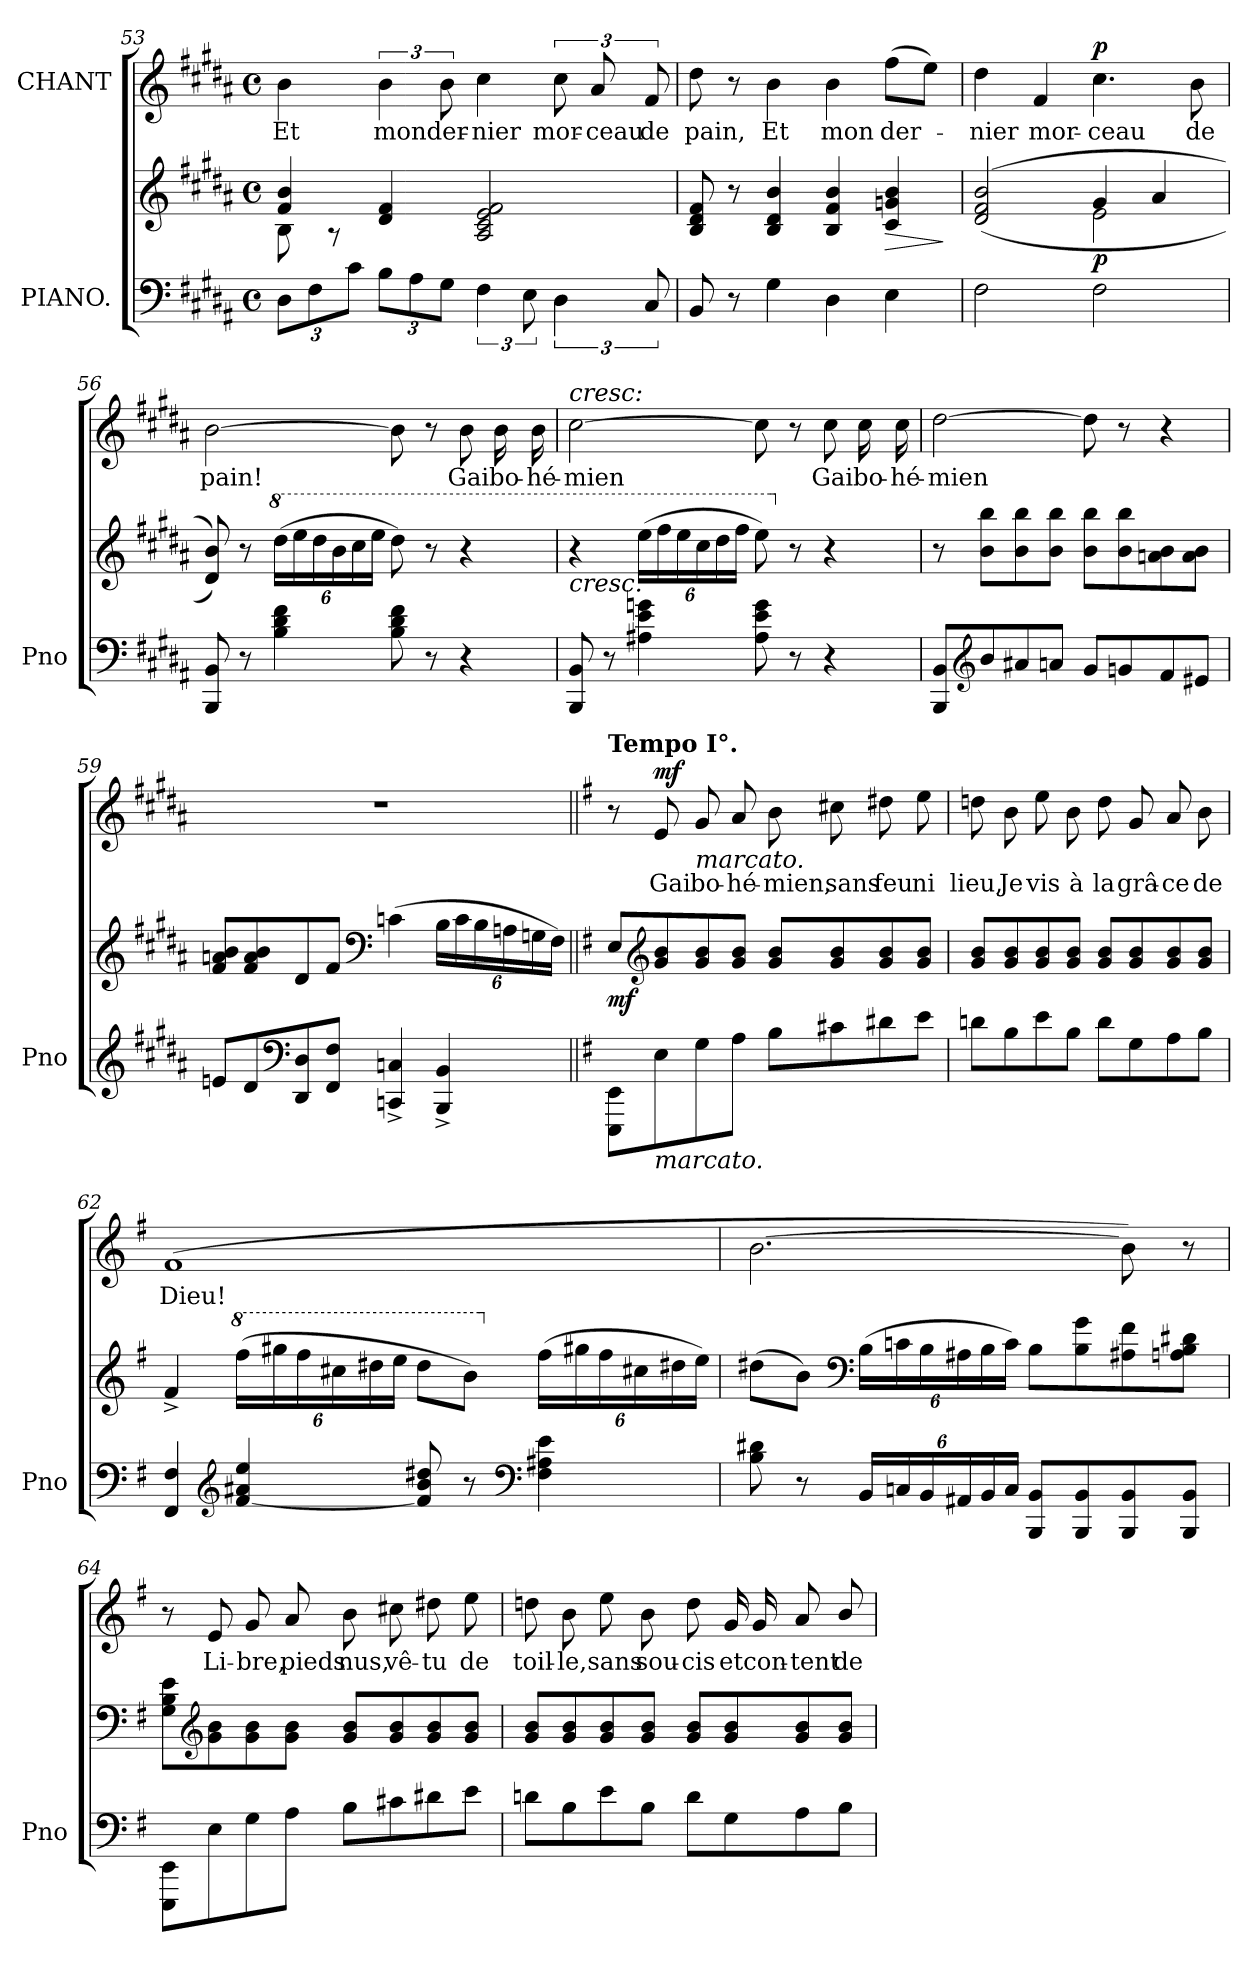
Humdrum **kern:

**kern	**kern	**dynam	**kern	**text	**dynam
*part2	*part2	*part2	*part1	*part1	*part1
*staff3	*staff2	*staff2/3	*staff1	*staff1	*staff1
*I"PIANO.	*	*	*I"CHANT	*	*
*I'Pno	*	*	*	*	*
!!LO:LB:g=z
*clefF4	*clefG2	*	*clefG2	*	*
*k[f#c#g#d#a#]	*k[f#c#g#d#a#]	*	*k[f#c#g#d#a#]	*	*
*M4/4	*M4/4	*	*M4/4	*	*
*met(c)	*met(c)	*	*met(c)	*	*
=53	=53	=53	=53	=53	=53
*	*^	*	*	*	*
!	!	!	!	!	!LO:LY:b	!
12D#\L	4f#/ 4b/	8B\	.	4b\	Et	.
12F#\	.	.	.	.	.	.
.	.	8r	.	.	.	.
12c#\J	.	.	.	.	.	.
!	!	!	!	!	!LO:LY:b	!
12B\L	4d#/ 4f#/	2.ryy	.	6b\	mon	.
12A#\	.	.	.	.	.	.
!	!	!	!	!	!LO:LY:b	!
12G#\J	.	.	.	12b\	der-	.
!	!	!	!	!	!LO:LY:b	!
6F#\	2A#/ 2c#/ 2e/ 2f#/	.	.	4cc#\	-nier	.
12E\	.	.	.	.	.	.
!	!	!	!	!	!LO:LY:b	!
6D#\	.	.	.	12cc#\	mor-	.
!	!	!	!	!	!LO:LY:b	!
.	.	.	.	12a#/	-ceau	.
!	!	!	!	!	!LO:LY:b	!
12C#/	.	.	.	12f#/	de	.
*	*v	*v	*	*	*	*
=54	=54	=54	=54	=54	=54
!	!	!	!	!LO:LY:b	!
8BB/	8B/ 8d#/ 8f#/	.	8dd#\	pain,	.
8r	8r	.	8r	.	.
!	!	!	!	!LO:LY:b	!
4G#\	4B/ 4d#/ 4b/	.	4b\	Et	.
!	!	!	!	!LO:LY:b	!
4D#\	4B/ 4f#/ 4b/	.	4b\	mon	.
!	!	!LO:HP:b	!	!LO:LY:b	!
4E\	4c#/ 4gn/ 4b/	>	(8ff#\L	der-	.
.	.	.	8ee\J)	.	.
.	.	]	.	.	.
=55	=55	=55	=55	=55	=55
*	*^	*	*	*	*
!	!	!	!	!	!LO:LY:b	!
2F#\	(<(2d#/ 2f#/ 2b/	2ryy	.	4dd#\	-nier	.
!	!	!	!	!	!LO:LY:b	!
.	.	.	.	4f#/	mor-	.
!	!	!	!LO:DY:b	!	!LO:LY:b	!LO:DY:a
2F#\	4g#/	2e\	p	4.cc#\	-ceau	p
.	4a#/	.	.	.	.	.
!	!	!	!	!	!LO:LY:b	!
.	.	.	.	8b\	de	.
*	*v	*v	*	*	*	*
!!LO:LB:g=z
=56	=56	=56	=56	=56	=56
!	!	!	!	!LO:LY:b	!
8BBB/ 8BB/	8d#/ 8b/))	.	[2b\	pain!	.
8r	8r	.	.	.	.
*	*8va	*	*	*	*
4B\ 4d#\ 4f#\	(24ddd#\LL	.	.	.	.
.	24eee\	.	.	.	.
.	24ddd#\	.	.	.	.
.	24bb\	.	.	.	.
.	24ccc#\	.	.	.	.
.	24eee\JJ	.	.	.	.
8B\ 8d#\ 8f#\	8ddd#\)	.	8b\]	.	.
8r	8r	.	8r	.	.
!	!	!	!	!LO:LY:b	!
4r	4r	.	8b\	Gai	.
!	!	!	!	!LO:LY:b	!
.	.	.	16b\	bo-	.
!	!	!	!	!LO:LY:b	!
.	.	.	16b\	-hé-	.
=57	=57	=57	=57	=57	=57
!	!	!	!LO:TX:a:i:t=cresc&colon;	!	!
!	!LO:TX:b:i:t=cresc.	!	!	!	!
!	!	!	!	!LO:LY:b	!
8BBB/ 8BB/	4r	.	[2cc#\	-mien	.
8r	.	.	.	.	.
4A#X\ 4e\ 4gn\	(24eee\LL	.	.	.	.
.	24fff#\	.	.	.	.
.	24eee\	.	.	.	.
.	24ccc#\	.	.	.	.
.	24ddd#\	.	.	.	.
.	24fff#\JJ	.	.	.	.
8A#\ 8e\ 8g\	8eee\)	.	8cc#\]	.	.
*	*X8va	*	*	*	*
8r	8r	.	8r	.	.
!	!	!	!	!LO:LY:b	!
4r	4r	.	8cc#\	Gai	.
!	!	!	!	!LO:LY:b	!
.	.	.	16cc#\	bo-	.
!	!	!	!	!LO:LY:b	!
.	.	.	16cc#\	-hé-	.
=58	=58	=58	=58	=58	=58
!	!	!	!	!LO:LY:b	!
8BBB/ 8BB/L	8r	.	[2dd#\	-mien	.
*clefG2	*	*	*	*	*
8b/	8b\ 8bb\L	.	.	.	.
8a#X/	8b\ 8bb\	.	.	.	.
8an/J	8b\ 8bb\J	.	.	.	.
8g#/L	8b\ 8bb\L	.	8dd#\]	.	.
8gn/	8b\ 8bb\	.	8r	.	.
8f#/	8an\ 8b\	.	4r	.	.
8e#X/J	8a\ 8b\J	.	.	.	.
!!LO:LB:g=z
=59	=59	=59	=59	=59	=59
8en/L	8f#/ 8an/ 8b/L	.	1r	.	.
8d#/	8f#/ 8a/ 8b/	.	.	.	.
*clefF4	*	*	*	*	*
8DD#/ 8D#/	8d#/	.	.	.	.
8FF#/ 8F#/J	8f#/J	.	.	.	.
*	*clefF4	*	*	*	*
4CCn/^ 4Cn/^	(4cn\	.	.	.	.
4BBB/^ 4BB/^	24B\LL	.	.	.	.
.	24c\	.	.	.	.
.	24B\	.	.	.	.
.	24An\	.	.	.	.
.	24Gn\	.	.	.	.
.	24F#\JJ)	.	.	.	.
=60||	=60||	=60||	=60||	=60||	=60||
*k[f#]	*k[f#]	*	*k[f#]	*	*
!	!	!	!LO:TX:a:B:t=Tempo I°.	!	!
!	!	!LO:DY:b	!	!	!
8EEE\ 8EE\L	8E/L	mf	8r	.	.
*	*clefG2	*	*	*	*
!LO:TX:b:i:t=marcato.	!	!	!	!	!
!	!	!	!	!LO:LY:b	!LO:DY:a
8E\	8g/ 8b/	.	8e/	Gai	mf
!	!	!	!LO:TX:b:i:t=marcato.	!	!
!	!	!	!	!LO:LY:b	!
8G\	8g/ 8b/	.	8g/	bo-	.
!	!	!	!	!LO:LY:b	!
8A\J	8g/ 8b/J	.	8a/	-hé-	.
!	!	!	!	!LO:LY:b	!
8B\L	8g/ 8b/L	.	8b\	-mien,	.
!	!	!	!	!LO:LY:b	!
8c#X\	8g/ 8b/	.	8cc#X\	sans	.
!	!	!	!	!LO:LY:b	!
8d#X\	8g/ 8b/	.	8dd#X\	feu	.
!	!	!	!	!LO:LY:b	!
8e\J	8g/ 8b/J	.	8ee\	ni	.
=61	=61	=61	=61	=61	=61
!	!	!	!	!LO:LY:b	!
8dn\L	8g/ 8b/L	.	8ddn\	lieu,	.
!	!	!	!	!LO:LY:b	!
8B\	8g/ 8b/	.	8b\	Je	.
!	!	!	!	!LO:LY:b	!
8e\	8g/ 8b/	.	8ee\	vis	.
!	!	!	!	!LO:LY:b	!
8B\J	8g/ 8b/J	.	8b\	à	.
!	!	!	!	!LO:LY:b	!
8d\L	8g/ 8b/L	.	8dd\	la	.
!	!	!	!	!LO:LY:b	!
8G\	8g/ 8b/	.	8g/	grâ-	.
!	!	!	!	!LO:LY:b	!
8A\	8g/ 8b/	.	8a/	-ce	.
!	!	!	!	!LO:LY:b	!
8B\J	8g/ 8b/J	.	8b\	de	.
!!LO:PB:g=z
=62	=62	=62	=62	=62	=62
!	!	!	!	!LO:LY:b	!
4FF#/ 4F#/	4f#^/	.	(1f#	Dieu!	.
*clefG2	*	*	*	*	*
*	*8va	*	*	*	*
[4f#/ 4a#X/ 4ee/	(24fff#\LL	.	.	.	.
.	24ggg#X\	.	.	.	.
.	24fff#\	.	.	.	.
.	24ccc#X\	.	.	.	.
.	24ddd#X\	.	.	.	.
.	24eee\JJ	.	.	.	.
8f#/] 8b/ 8dd#X/	8ddd#\L	.	.	.	.
8r	8bb\J)	.	.	.	.
*clefF4	*	*	*	*	*
*	*X8va	*	*	*	*
4F#\ 4A#X\ 4e\	(24ff#\LL	.	.	.	.
.	24gg#X\	.	.	.	.
.	24ff#\	.	.	.	.
.	24cc#X\	.	.	.	.
.	24dd#X\	.	.	.	.
.	24ee\JJ)	.	.	.	.
=63	=63	=63	=63	=63	=63
8B\ 8d#X\	(8dd#X\L	.	[2.b\	.	.
8r	8b\J)	.	.	.	.
*	*clefF4	*	*	*	*
24BB/LL	(24B\LL	.	.	.	.
24Cn/	24cn\	.	.	.	.
24BB/	24B\	.	.	.	.
24AA#X/	24A#X\	.	.	.	.
24BB/	24B\	.	.	.	.
24C/JJ	24c\JJ)	.	.	.	.
8BBB/ 8BB/L	8B\L	.	.	.	.
8BBB/ 8BB/	8B\ 8g\	.	.	.	.
8BBB/ 8BB/	8A#X\ 8f#\	.	8b\])	.	.
8BBB/ 8BB/J	8An\ 8B\ 8d#X\J	.	8r	.	.
=64	=64	=64	=64	=64	=64
8EEE\ 8EE\L	8G\ 8B\ 8e\L	.	8r	.	.
*	*clefG2	*	*	*	*
!	!	!	!	!LO:LY:b	!
8E\	8g\ 8b\	.	8e/	Li-	.
!	!	!	!	!LO:LY:b	!
8G\	8g\ 8b\	.	8g/	-bre,	.
!	!	!	!	!LO:LY:b	!
8A\J	8g\ 8b\J	.	8a/	pieds	.
!	!	!	!	!LO:LY:b	!
8B\L	8g/ 8b/L	.	8b\	nus,	.
!	!	!	!	!LO:LY:b	!
8c#X\	8g/ 8b/	.	8cc#X\	vê-	.
!	!	!	!	!LO:LY:b	!
8d#X\	8g/ 8b/	.	8dd#X\	-tu	.
!	!	!	!	!LO:LY:b	!
8e\J	8g/ 8b/J	.	8ee\	de	.
!!LO:LB:g=z
=65	=65	=65	=65	=65	=65
!	!	!	!	!LO:LY:b	!
8dn\L	8g/ 8b/L	.	8ddn\	toil-	.
!	!	!	!	!LO:LY:b	!
8B\	8g/ 8b/	.	8b\	-le,	.
!	!	!	!	!LO:LY:b	!
8e\	8g/ 8b/	.	8ee\	sans	.
!	!	!	!	!LO:LY:b	!
8B\J	8g/ 8b/J	.	8b\	sou-	.
!	!	!	!	!LO:LY:b	!
8d\L	8g/ 8b/L	.	8dd\	-cis	.
!	!	!	!	!LO:LY:b	!
8G\	8g/ 8b/	.	16g/	et	.
!	!	!	!	!LO:LY:b	!
.	.	.	16g/	con-	.
!	!	!	!	!LO:LY:b	!
8A\	8g/ 8b/	.	8a/	-tent	.
!	!	!	!	!LO:LY:b	!
8B\J	8g/ 8b/J	.	8b/	de	.
=	=	=	=	=	=
*-	*-	*-	*-	*-	*-
